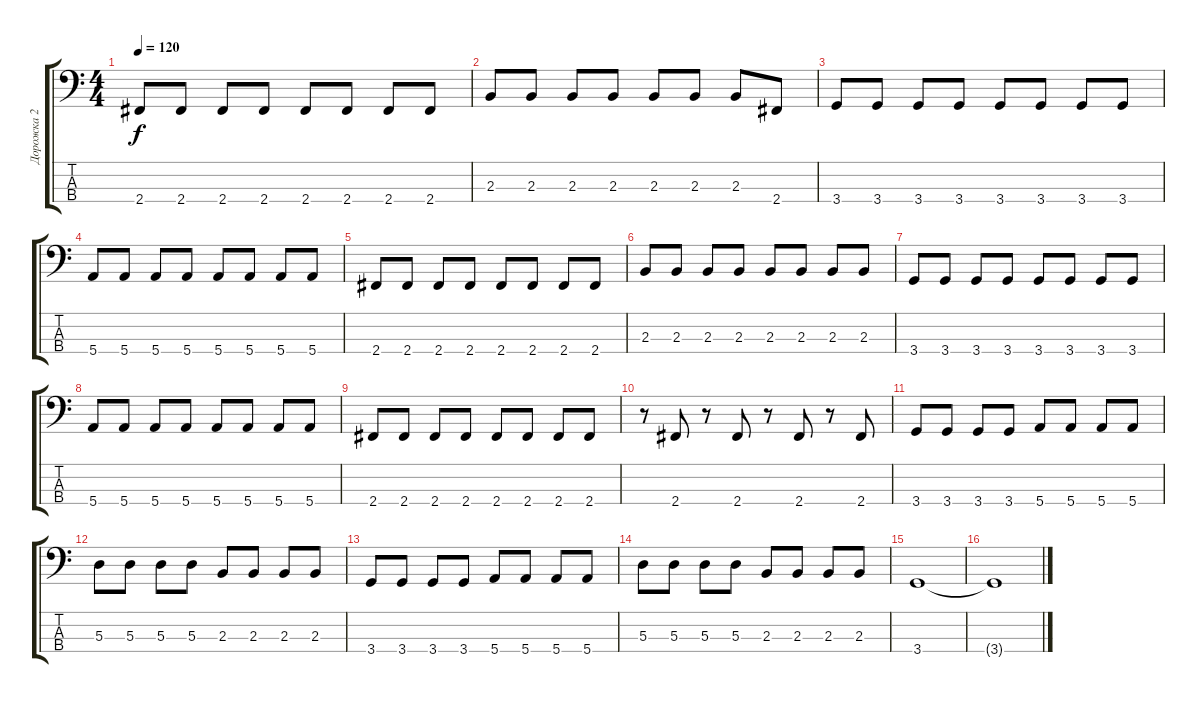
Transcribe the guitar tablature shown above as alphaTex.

\track ("Дорожка 2" "Дорожка 2") {instrument electricbassfinger}
\staff {score tabs}
\tuning (G2 D2 A1 E1) {hide}
\ts (4 4)
\tempo 120
\clef f4
\ks c
2.4.8{dy f} 2.4.8 2.4.8 2.4.8 2.4.8 2.4.8 2.4.8 2.4.8 |
2.3.8 2.3.8 2.3.8 2.3.8 2.3.8 2.3.8 2.3.8 2.4.8 |
3.4.8 3.4.8 3.4.8 3.4.8 3.4.8 3.4.8 3.4.8 3.4.8 |
5.4.8 5.4.8 5.4.8 5.4.8 5.4.8 5.4.8 5.4.8 5.4.8 |
2.4.8 2.4.8 2.4.8 2.4.8 2.4.8 2.4.8 2.4.8 2.4.8 |
2.3.8 2.3.8 2.3.8 2.3.8 2.3.8 2.3.8 2.3.8 2.3.8 |
3.4.8 3.4.8 3.4.8 3.4.8 3.4.8 3.4.8 3.4.8 3.4.8 |
5.4.8 5.4.8 5.4.8 5.4.8 5.4.8 5.4.8 5.4.8 5.4.8 |
2.4.8 2.4.8 2.4.8 2.4.8 2.4.8 2.4.8 2.4.8 2.4.8 |
r.8 2.4.8 r.8 2.4.8 r.8 2.4.8 r.8 2.4.8 |
3.4.8 3.4.8 3.4.8 3.4.8 5.4.8 5.4.8 5.4.8 5.4.8 |
5.3.8 5.3.8 5.3.8 5.3.8 2.3.8 2.3.8 2.3.8 2.3.8 |
3.4.8 3.4.8 3.4.8 3.4.8 5.4.8 5.4.8 5.4.8 5.4.8 |
5.3.8 5.3.8 5.3.8 5.3.8 2.3.8 2.3.8 2.3.8 2.3.8 |
3.4.1 |
3.4{t}.1
